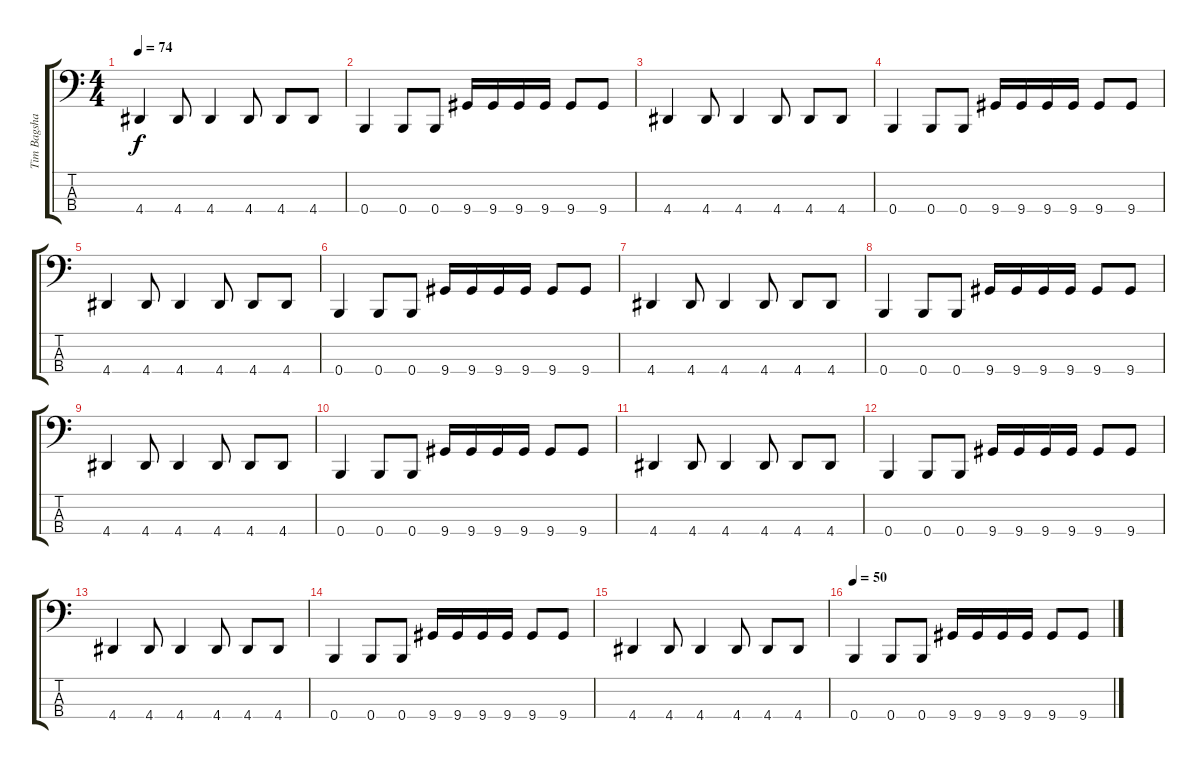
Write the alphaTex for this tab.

\track ("Tim Bagshaw" "Tim Bagsha") {instrument fretlessbass}
\staff {score tabs}
\tuning (D2 A1 E1 B0) {hide}
\ts (4 4)
\tempo 74
\clef f4
\ks c
4.4.4{dy f} 4.4.8 4.4.4 4.4.8 4.4.8 4.4.8 |
0.4.4 0.4.8 0.4.8 9.4.16 9.4.16 9.4.16 9.4.16 9.4.8 9.4.8 |
4.4.4 4.4.8 4.4.4 4.4.8 4.4.8 4.4.8 |
0.4.4 0.4.8 0.4.8 9.4.16 9.4.16 9.4.16 9.4.16 9.4.8 9.4.8 |
4.4.4 4.4.8 4.4.4 4.4.8 4.4.8 4.4.8 |
0.4.4 0.4.8 0.4.8 9.4.16 9.4.16 9.4.16 9.4.16 9.4.8 9.4.8 |
4.4.4 4.4.8 4.4.4 4.4.8 4.4.8 4.4.8 |
0.4.4 0.4.8 0.4.8 9.4.16 9.4.16 9.4.16 9.4.16 9.4.8 9.4.8 |
4.4.4 4.4.8 4.4.4 4.4.8 4.4.8 4.4.8 |
0.4.4 0.4.8 0.4.8 9.4.16 9.4.16 9.4.16 9.4.16 9.4.8 9.4.8 |
4.4.4 4.4.8 4.4.4 4.4.8 4.4.8 4.4.8 |
0.4.4 0.4.8 0.4.8 9.4.16 9.4.16 9.4.16 9.4.16 9.4.8 9.4.8 |
4.4.4 4.4.8 4.4.4 4.4.8 4.4.8 4.4.8 |
0.4.4 0.4.8 0.4.8 9.4.16 9.4.16 9.4.16 9.4.16 9.4.8 9.4.8 |
4.4.4 4.4.8 4.4.4 4.4.8 4.4.8 4.4.8 |
\tempo 50
0.4.4 0.4.8 0.4.8 9.4.16 9.4.16 9.4.16 9.4.16 9.4.8 9.4.8
